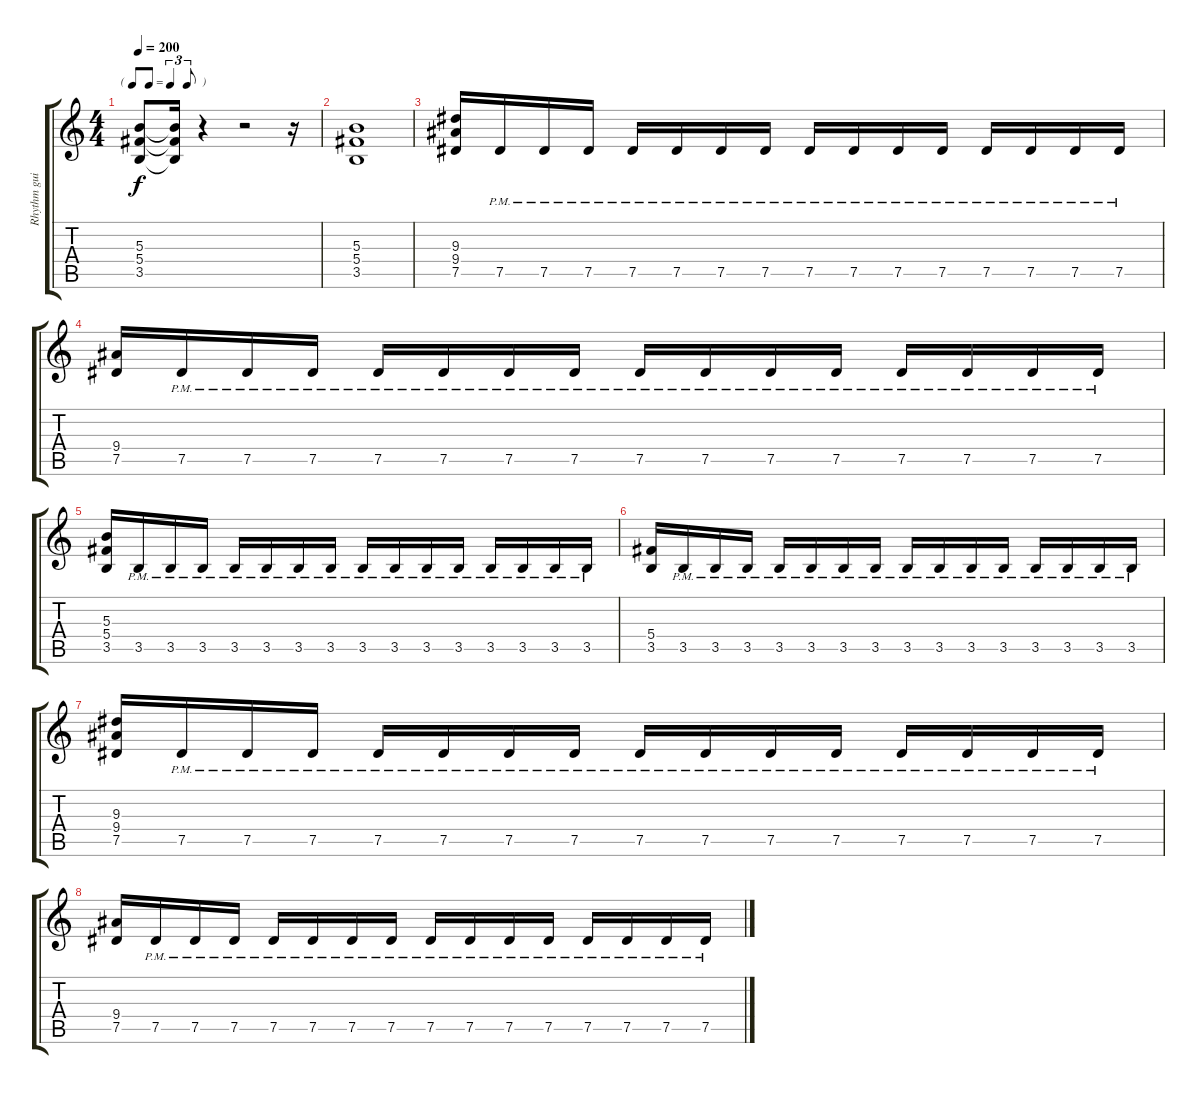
\track ("Rhythm guitar 1 (retard 1)" "Rhythm gui") {instrument distortionguitar}
\staff {score tabs}
\tuning (Eb4 Bb3 Gb3 Db3 Ab2 Eb2) {hide}
\ts (4 4)
\tf triplet8th
\tempo 200
\clef g2
\ks c
(5.3 5.4 3.5).8{dy f} (5.3{t} 5.4{t} 3.5{t}).16 r.4 r.2 r.16 |
(5.3 5.4 3.5).1 |
(9.3 9.4 7.5).16 7.5{pm}.16 7.5{pm}.16 7.5{pm}.16 7.5{pm}.16 7.5{pm}.16 7.5{pm}.16 7.5{pm}.16 7.5{pm}.16 7.5{pm}.16 7.5{pm}.16 7.5{pm}.16 7.5{pm}.16 7.5{pm}.16 7.5{pm}.16 7.5{pm}.16 |
(9.4 7.5).16 7.5{pm}.16 7.5{pm}.16 7.5{pm}.16 7.5{pm}.16 7.5{pm}.16 7.5{pm}.16 7.5{pm}.16 7.5{pm}.16 7.5{pm}.16 7.5{pm}.16 7.5{pm}.16 7.5{pm}.16 7.5{pm}.16 7.5{pm}.16 7.5{pm}.16 |
(5.3 5.4 3.5).16 3.5{pm}.16 3.5{pm}.16 3.5{pm}.16 3.5{pm}.16 3.5{pm}.16 3.5{pm}.16 3.5{pm}.16 3.5{pm}.16 3.5{pm}.16 3.5{pm}.16 3.5{pm}.16 3.5{pm}.16 3.5{pm}.16 3.5{pm}.16 3.5{pm}.16 |
(5.4 3.5).16 3.5{pm}.16 3.5{pm}.16 3.5{pm}.16 3.5{pm}.16 3.5{pm}.16 3.5{pm}.16 3.5{pm}.16 3.5{pm}.16 3.5{pm}.16 3.5{pm}.16 3.5{pm}.16 3.5{pm}.16 3.5{pm}.16 3.5{pm}.16 3.5{pm}.16 |
(9.3 9.4 7.5).16{volume 12} 7.5{pm}.16 7.5{pm}.16 7.5{pm}.16 7.5{pm}.16 7.5{pm}.16 7.5{pm}.16 7.5{pm}.16 7.5{pm}.16 7.5{pm}.16 7.5{pm}.16 7.5{pm}.16 7.5{pm}.16 7.5{pm}.16 7.5{pm}.16 7.5{pm}.16 |
(9.4 7.5).16 7.5{pm}.16 7.5{pm}.16 7.5{pm}.16 7.5{pm}.16 7.5{pm}.16 7.5{pm}.16 7.5{pm}.16 7.5{pm}.16 7.5{pm}.16 7.5{pm}.16 7.5{pm}.16 7.5{pm}.16 7.5{pm}.16 7.5{pm}.16 7.5{pm}.16
